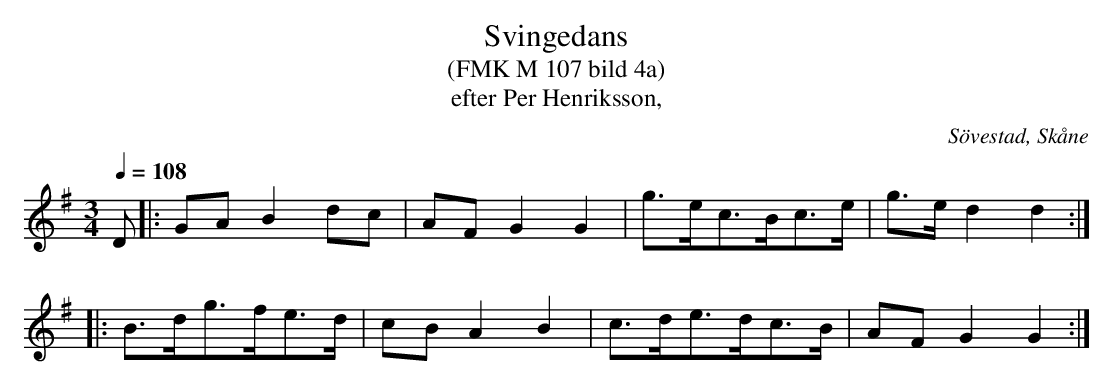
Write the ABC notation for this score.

X:1
T:Svingedans
T:(FMK M 107 bild 4a)
T:efter Per Henriksson,
O:Sövestad, Skåne
M:3/4
L:1/8
Q:1/4=108
K:G
D |: GA B2 dc | AF G2 G2 | g>ec>Bc>e | g>e d2 d2 :|
|: B>dg>fe>d  | cB A2 B2 | c>de>dc>B | AF G2 G2 :|
